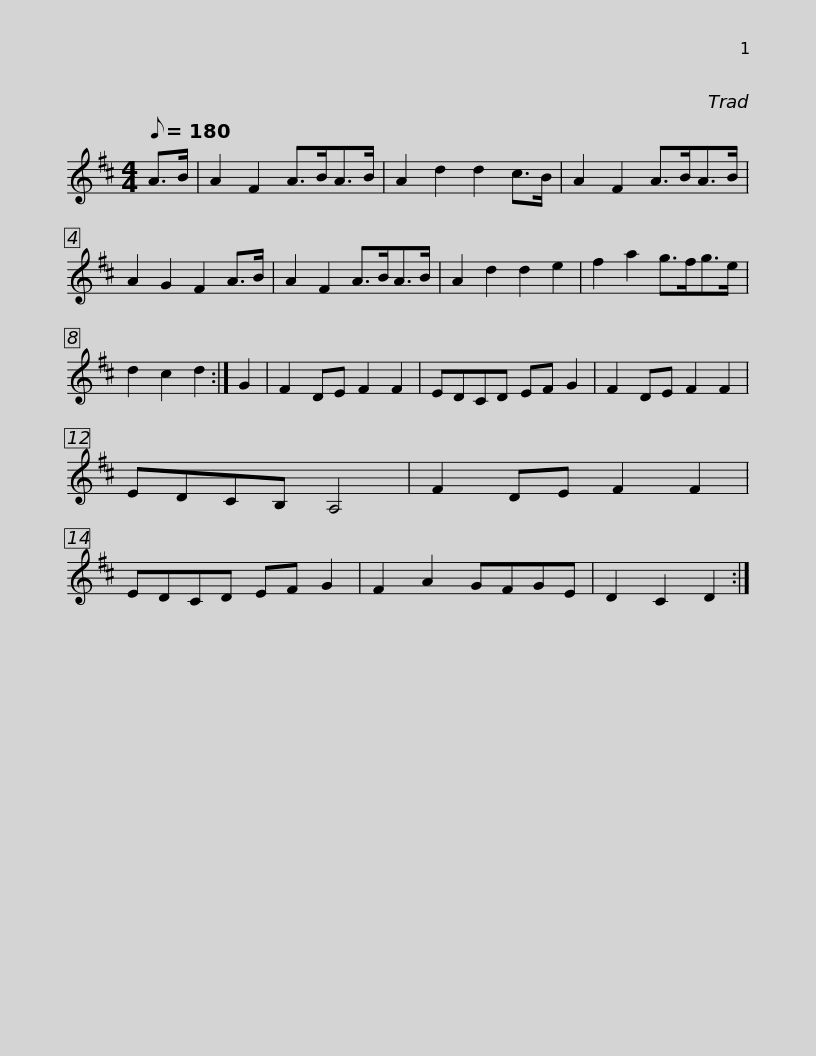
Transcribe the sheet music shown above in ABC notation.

X:1
L:1/8
Q:1/8=180
M:4/4
I:linebreak $
K:D
V:1 treble
V:1
 A>B | A2 F2 A>BA>B | A2 d2 d2 c>B | A2 F2 A>BA>B | A2 G2 F2 A>B | %5
 A2 F2 A>BA>B | A2 d2 d2 e2 |$ f2 a2 g>fg>e | d2 c2 d2 :| G2 | %10
 F2 DE F2 F2 | EDCD EF G2 | F2 DE F2 F2 | EDCB, A,4 | F2 DE F2 F2 |$ %15
 EDCD EF G2 | F2 A2 GFGE | D2 C2 D2 :| %18
